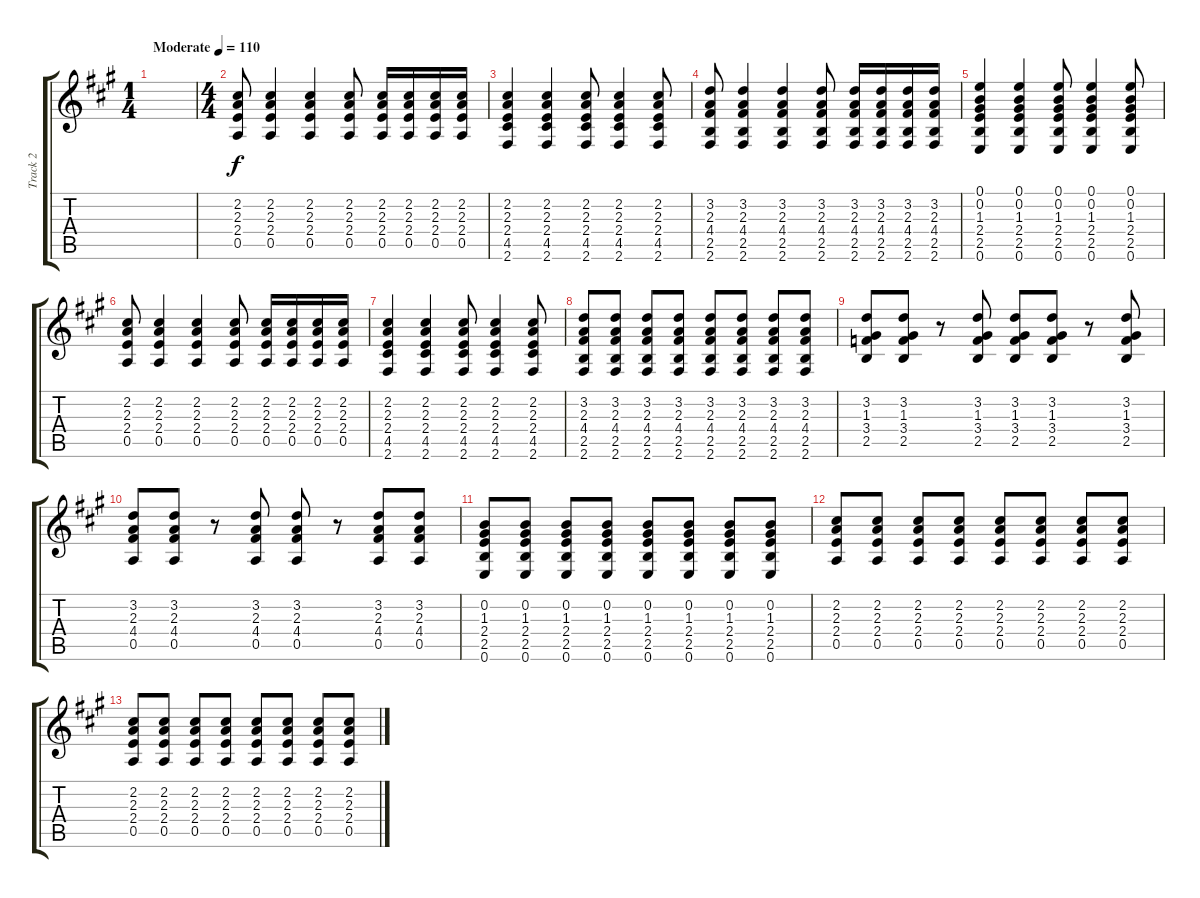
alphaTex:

\track ("Track 2" "Track 2") {instrument acousticguitarsteel}
\staff {score tabs}
\tuning (E4 B3 G3 D3 A2 E2) {hide}
\ts (1 4)
\tempo (110 "Moderate")
\clef g2
\ks a
|
\ts (4 4)
(2.2 2.3 2.4 0.5).8 (2.2 2.3 2.4 0.5).4 (2.2 2.3 2.4 0.5).4 (2.2 2.3 2.4 0.5).8 (2.2 2.3 2.4 0.5).16 (2.2 2.3 2.4 0.5).16 (2.2 2.3 2.4 0.5).16 (2.2 2.3 2.4 0.5).16 |
(2.2 2.3 2.4 4.5 2.6).4 (2.2 2.3 2.4 4.5 2.6).4 (2.2 2.3 2.4 4.5 2.6).8 (2.2 2.3 2.4 4.5 2.6).4 (2.2 2.3 2.4 4.5 2.6).8 |
(3.2 2.3 4.4 2.5 2.6).8 (3.2 2.3 4.4 2.5 2.6).4 (3.2 2.3 4.4 2.5 2.6).4 (3.2 2.3 4.4 2.5 2.6).8 (3.2 2.3 4.4 2.5 2.6).16 (3.2 2.3 4.4 2.5 2.6).16 (3.2 2.3 4.4 2.5 2.6).16 (3.2 2.3 4.4 2.5 2.6).16 |
(0.1 0.2 1.3 2.4 2.5 0.6).4 (0.1 0.2 1.3 2.4 2.5 0.6).4 (0.1 0.2 1.3 2.4 2.5 0.6).8 (0.1 0.2 1.3 2.4 2.5 0.6).4 (0.1 0.2 1.3 2.4 2.5 0.6).8 |
(2.2 2.3 2.4 0.5).8 (2.2 2.3 2.4 0.5).4 (2.2 2.3 2.4 0.5).4 (2.2 2.3 2.4 0.5).8 (2.2 2.3 2.4 0.5).16 (2.2 2.3 2.4 0.5).16 (2.2 2.3 2.4 0.5).16 (2.2 2.3 2.4 0.5).16 |
(2.2 2.3 2.4 4.5 2.6).4 (2.2 2.3 2.4 4.5 2.6).4 (2.2 2.3 2.4 4.5 2.6).8 (2.2 2.3 2.4 4.5 2.6).4 (2.2 2.3 2.4 4.5 2.6).8 |
(3.2 2.3 4.4 2.5 2.6).8 (3.2 2.3 4.4 2.5 2.6).8 (3.2 2.3 4.4 2.5 2.6).8 (3.2 2.3 4.4 2.5 2.6).8 (3.2 2.3 4.4 2.5 2.6).8 (3.2 2.3 4.4 2.5 2.6).8 (3.2 2.3 4.4 2.5 2.6).8 (3.2 2.3 4.4 2.5 2.6).8 |
(3.2 1.3 3.4 2.5).8 (3.2 1.3 3.4 2.5).8 r.8 (3.2 1.3 3.4 2.5).8 (3.2 1.3 3.4 2.5).8 (3.2 1.3 3.4 2.5).8 r.8 (3.2 1.3 3.4 2.5).8 |
(3.2 2.3 4.4 0.5).8 (3.2 2.3 4.4 0.5).8 r.8 (3.2 2.3 4.4 0.5).8 (3.2 2.3 4.4 0.5).8 r.8 (3.2 2.3 4.4 0.5).8 (3.2 2.3 4.4 0.5).8 |
(0.2 1.3 2.4 2.5 0.6).8 (0.2 1.3 2.4 2.5 0.6).8 (0.2 1.3 2.4 2.5 0.6).8 (0.2 1.3 2.4 2.5 0.6).8 (0.2 1.3 2.4 2.5 0.6).8 (0.2 1.3 2.4 2.5 0.6).8 (0.2 1.3 2.4 2.5 0.6).8 (0.2 1.3 2.4 2.5 0.6).8 |
(2.2 2.3 2.4 0.5).8 (2.2 2.3 2.4 0.5).8 (2.2 2.3 2.4 0.5).8 (2.2 2.3 2.4 0.5).8 (2.2 2.3 2.4 0.5).8 (2.2 2.3 2.4 0.5).8 (2.2 2.3 2.4 0.5).8 (2.2 2.3 2.4 0.5).8 |
(2.2 2.3 2.4 0.5).8 (2.2 2.3 2.4 0.5).8 (2.2 2.3 2.4 0.5).8 (2.2 2.3 2.4 0.5).8 (2.2 2.3 2.4 0.5).8 (2.2 2.3 2.4 0.5).8 (2.2 2.3 2.4 0.5).8 (2.2 2.3 2.4 0.5).8
